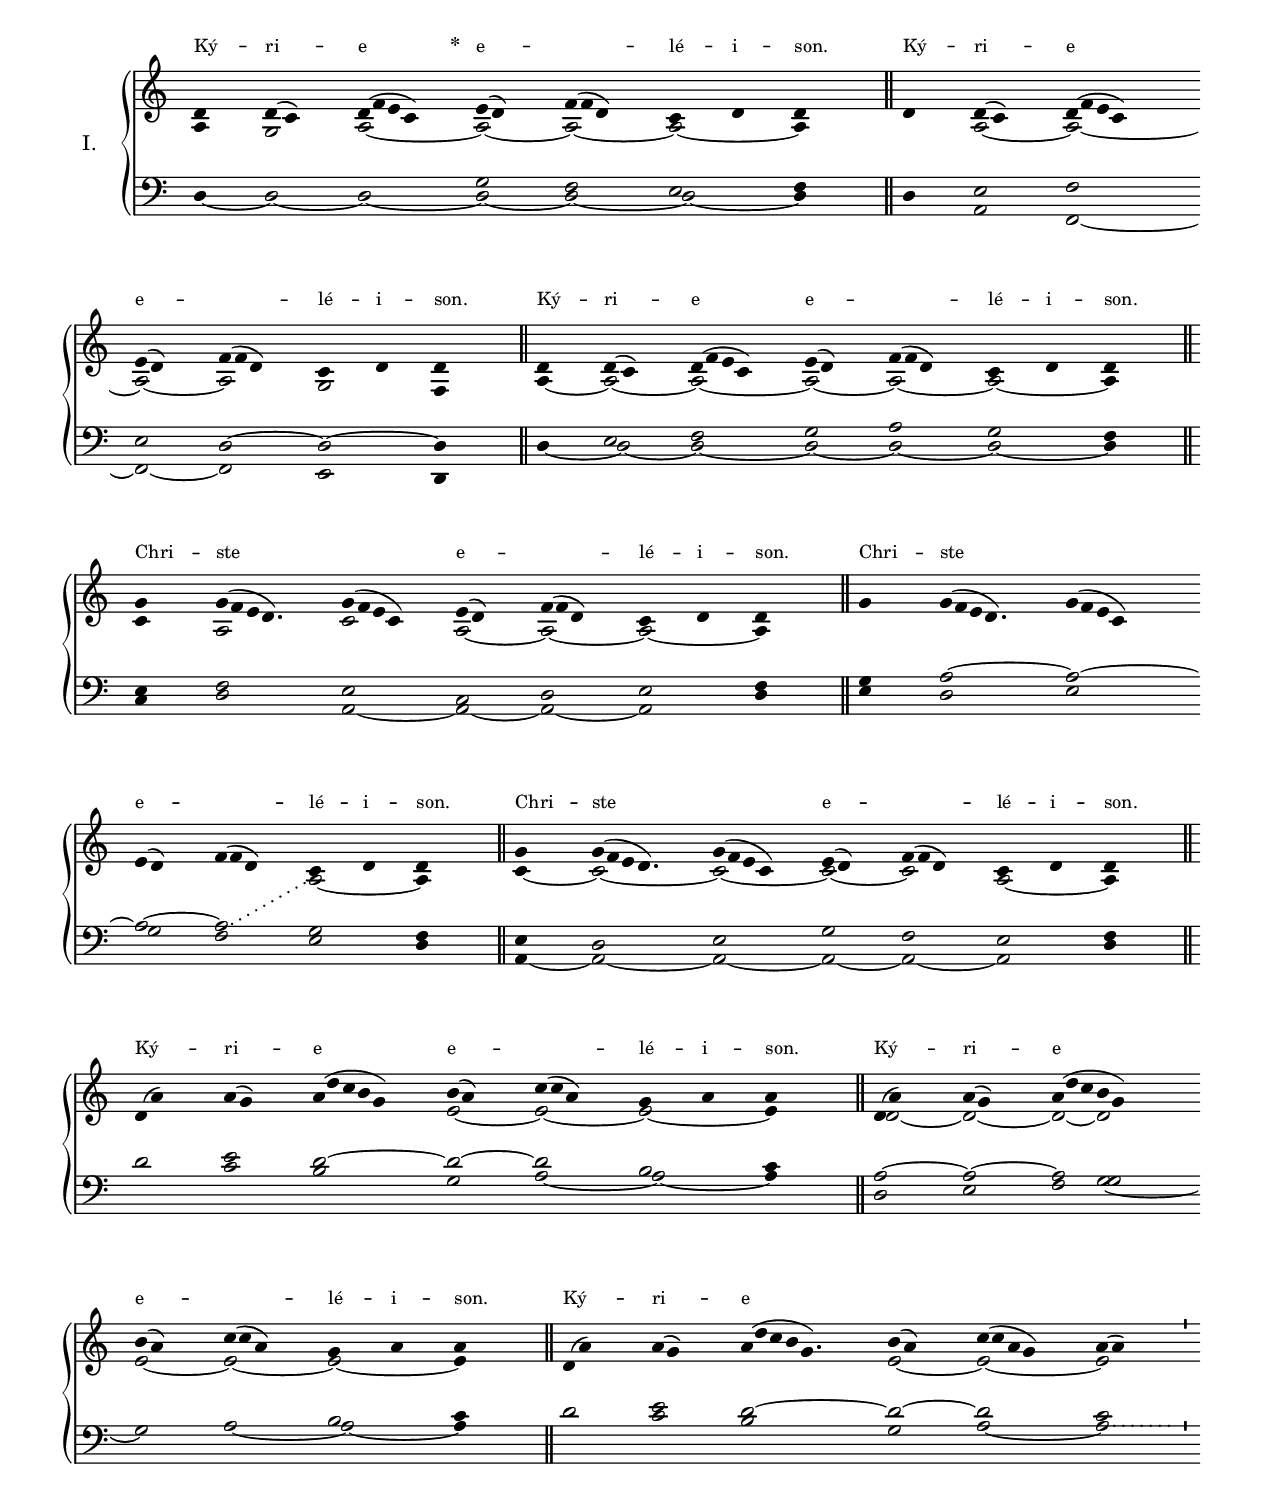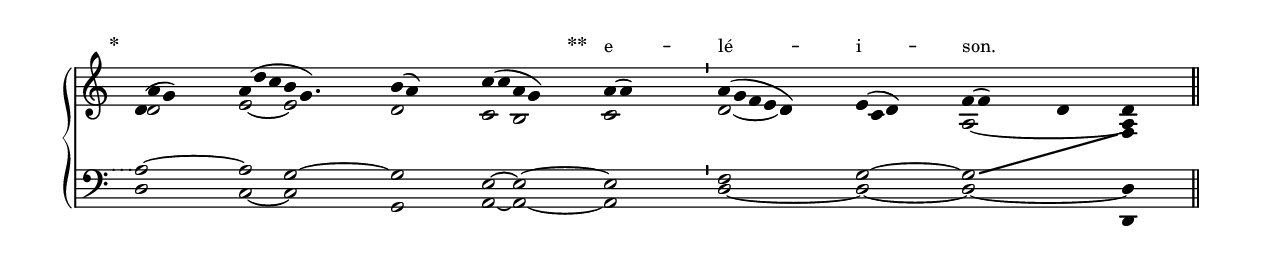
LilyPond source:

\version "2.18"
\include "gregorian.ly"
\include "noh2.ily"

%Page reference: page v.73
%(volume.page)

%Proofed 3/14

global = {
 \key d \dorian
 \cadenzaOn 
 \override Glissando #'thickness = #2.0
}

chantText = \lyricmode {
Ký -- ri -- e 
\set stanza = " * " e -- _ lé -- i -- son. 
Ký -- ri -- e e -- _ lé -- i -- son. 
Ký -- ri -- e e -- _ lé -- i -- son. 
Chri -- ste _ e -- _ lé -- i -- son. 
Chri -- ste _ e -- _ lé -- i -- son. 
Chri -- ste _ e -- _ lé -- i -- son. 
Ký -- ri -- e e -- _ lé -- i -- son. 
Ký -- ri -- e e -- _ lé -- i -- son. 
Ký -- ri -- e _ _ _ 
\set stanza = " * " _ _ _ _ 
\set stanza = " ** "  e -- lé -- i -- son. }

chantMusic = {
\tieDown   d'4 d'4 ( c'4) d'4 ( f'4 e'4 c'4)  e'4 ( d'4) f'4 ( f'4 d'4) c'4 d'4 d'4 \finalis
 d'4 d'4 ( c'4) d'4 ( f'4 e'4 c'4)  \forceBreak
 e'4 ( d'4) f'4 ( f'4 d'4) c'4 d'4 d'4 \finalis
 d'4 d'4 ( c'4) d'4 ( f'4 e'4 c'4)  e'4 ( d'4) f'4 ( f'4 d'4) c'4 d'4 d'4 \finalis
 \forceBreak
 g'4 g'4 ( f'4 e'4 d'4.) g'4 ( f'4 e'4 c'4) e'4 ( d'4) f'4 ( f'4 d'4) c'4 d'4 d'4 \finalis
 g'4 g'4 ( f'4 e'4 d'4.) g'4 ( f'4 e'4 c'4) \forceBreak
 e'4 ( d'4) f'4 ( f'4 d'4) c'4 d'4 d'4 \finalis
 g'4 g'4 ( f'4 e'4 d'4.) g'4 ( f'4 e'4 c'4) e'4 ( d'4) f'4 ( f'4 d'4) c'4 d'4 d'4 \finalis
 \forceBreak
 d'4 ( a'4) a'4 ( g'4) a'4 ( d''4 c''4 b'4 g'4) b'4 ( a'4) c''4 ( c''4 a'4) g'4 a'4 a'4 \finalis
 d'4 ( a'4) a'4 ( g'4) a'4 ( d''4 c''4 b'4 g'4) \forceBreak
 b'4 ( a'4) c''4 ( c''4 a'4) g'4 a'4 a'4 \finalis
 d'4 ( a'4) a'4 ( g'4) a'4 ( d''4 c''4 b'4 g'4.) b'4 ( a'4) c''4 ( c''4 a'4 g'4) a'4 ( a'4) \divisioMinima
 \forceBreak
 d'4 ( a'4 g'4) a'4 ( d''4 c''4 b'4 g'4.) b'4 ( a'4) c''4 ( c''4 a'4 g'4) a'4 ( a'4) \divisioMinima
 a'4 ( g'4 f'4 e'4 d'4) e'4 ( c'4 d'4) f'4 ( f'4) d'4 d'4 \finalis

}

altoMusic = {
a4 g2 a2*4/2 ~ a2 ~ a2*3/2 ~ a2 ~ a4 \finalis
r4 a2 ~ a2*4/2 ~ a2 ~ a2*3/2 g2 f4 \finalis
a4 ~ a2 ~ a2*4/2 ~ a2 ~ a2*3/2 ~ a2 ~ a4 \finalis
c'4 a2*9/4 c'2*4/2 a2 ~ a2*3/2 ~ a2 ~ a4 \finalis
s2*29/4 a2 ~ a4 \finalis
c'4 ~ c'2*9/4 ~ c'2*4/2 ~ c'2 ~ c'2*3/2 a2 ~ a4 \finalis
r2*9/2 e'2 ~ e'2*3/2 ~ e'2 ~ e'4 \finalis
d'2 ~ d'2 ~ d'2*3/2 ~ d'2 e'2 ~ e'2*3/2 ~ e'2 ~ e'4 \finalis
r2*19/4 e'2 ~ e'2*4/2 ~ e'2 \divisioMinima
d'2*3/2 e'2*3/2 ~ e'2*5/4 d'2 c'2 b2 c'2 \divisioMinima
d'2*4/2 ~ d'4 r2*3/2 a2*3/2 ~ a4 \finalis
}

tenorMusic = {
r2*7/2 g2 f2*3/2 e2 f4 \finalis
r4 e2 f2*4/2 e2 d2*3/2 ~ d2 ~ d4 \finalis
r4 e2 f2*4/2 g2 a2*3/2 g2 f4 \finalis
e4 f2*9/4 e2*4/2 c2 d2*3/2 e2 f4 \finalis
g4 a2*9/4 ~ a2*4/2 ~ a2 ~ a2*3/2 g2 f4 \finalis
e4 d2*9/4 e2*4/2 g2 f2*3/2 e2 f4 \finalis
d'2 e'2 d'2*5/2 ~ d'2 ~ d'2*3/2 b2 c'4 \finalis
a2 ~ a2 ~ a2*3/2 \shiftRight g2 r2*5/2 b2 c'4 \finalis
d'2 e'2 d'2*11/4 ~ d'2 ~ d'2*4/2 c'2 \divisioMinima
a2*3/2 ~ a2*3/2 g2*5/4 ~ g2 e2 ~ e2 ~ e2 \divisioMinima
f2*5/2 g2*3/2 ~ g2*3/2 -\tweak Glissando.Y-offset #-0.8 \glissando \change Staff = "up" \voiceTwo f4 \finalis
}

bassMusic = {
d4 ~ d2 ~ d2*4/2 ~ d2 ~ d2*3/2 ~ d2 ~ d4 \finalis
d4 a,2 f,2*4/2 ~ f,2 ~ f,2*3/2 e,2 d,4 \finalis
d4 ~ d2 ~ d2*4/2 ~ d2 ~ d2*3/2 ~ d2 ~ d4 \finalis
c4 d2*9/4 a,2*4/2 ~ a,2 ~ a,2*3/2 ~ a,2 d4 \finalis
e4 d2*9/4 e2*4/2 g2 f2*3/2 e2 d4 \finalis
a,4 ~ a,2*9/4 ~ a,2*4/2 ~ a,2 ~ a,2*3/2 ~ a,2 d4 \finalis
r2 c'2 b2*5/2 g2 a2*3/2 ~ a2 ~ a4 \finalis
d2 e2 f2*3/2 g2 ~ g2 a2*3/2 ~ a2 ~ a4 \finalis
r2 c'2 b2*11/4 g2 a2*4/2 ~ a2 \divisioMinima
d2*3/2 c2*3/2 ~ c2*5/4 g,2 a,2 ~ a,2 ~ a,2 \divisioMinima
d2*5/2 ~ d2*3/2 ~ d2*3/2 ~ <d d,>4 \finalis
}

voiceLines = {
\voiceLineStyle


s2*74/2
\allowVoiceLineBreak
\voiceLine "down" "up" a2*3/2 a2*1/2


s2*69/2
\allowVoiceLineBreak
\offsetVoiceLineY
\voiceLine "down" "down" a2*2/2 a2*1/2


}

\score{
  <<
    \new Lyrics
    \new GrandStaff <<
      \set GrandStaff.autoBeaming = ##f
      \set GrandStaff.instrumentName = \markup \center-column {
        "I."
      }
      \new Staff = up <<
        \new Voice = "chant" {
          \voiceOne \global \chantMusic
        }
        \new Voice {
          \voiceTwo \global \altoMusic
        }
      >>

      \new Staff = down <<
        \clef bass
        \new Voice {
          \voiceOne \global \tenorMusic
        }
        \new Voice {
          \voiceTwo \global \bassMusic
        }
	\new Voice {
        \voiceThree \global \voiceLines
        }
      >>
    >>
    \context Lyrics {
      \lyricsto chant {
      \chantText
    }
    }
  >>
  \layout{
  }
  
}
